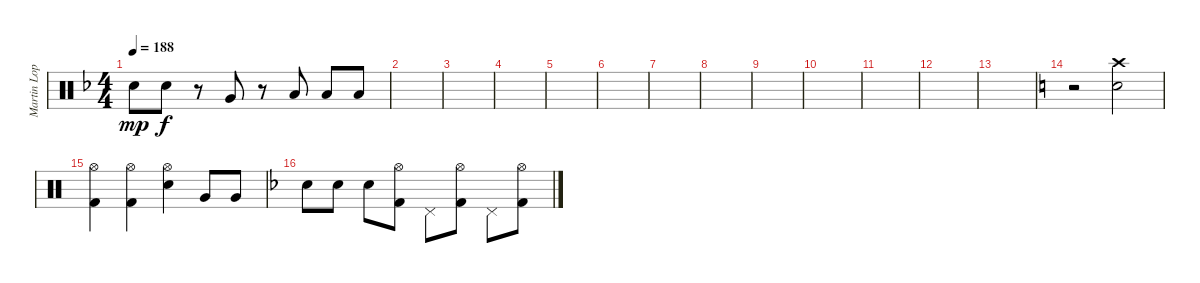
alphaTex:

\track ("Martin Lopez" "Martin Lop") {mute instrument percussion}
\staff {score}
\articulation defaults
\ts (4 4)
\tempo 188
\clef neutral
\ks f "Electric Snare (hit)".8{dy mp} "Electric Snare (hit)".8{dy f}
r.8 "Very Low Tom (hit)".8 r.8 "Low Floor Tom (hit)".8 "Low Floor Tom (hit)".8 "Low Floor Tom (hit)".8 |
|
|
|
|
|
|
|
|
|
|
|
|
\ks c
r.2 ("Crash high (hit)" "Electric Snare (hit)").2 |
("Hi-Hat (open)" "Kick (hit) 2").4 ("Hi-Hat (open)" "Kick (hit) 2").4 ("Hi-Hat (open)" "Electric Snare (hit)").4 "Very Low Tom (hit)".8 "Very Low Tom (hit)".8 |
\ks f "Electric Snare (hit)".8 "Electric Snare (hit)".8 "Electric Snare (hit)".8
("Hi-Hat (open)" "Kick (hit) 2").8 "Pedal Hi-Hat (hit)".8 ("Hi-Hat (open)" "Kick (hit) 2").8 "Pedal Hi-Hat (hit)".8 ("Hi-Hat (open)" "Kick (hit) 2").8
